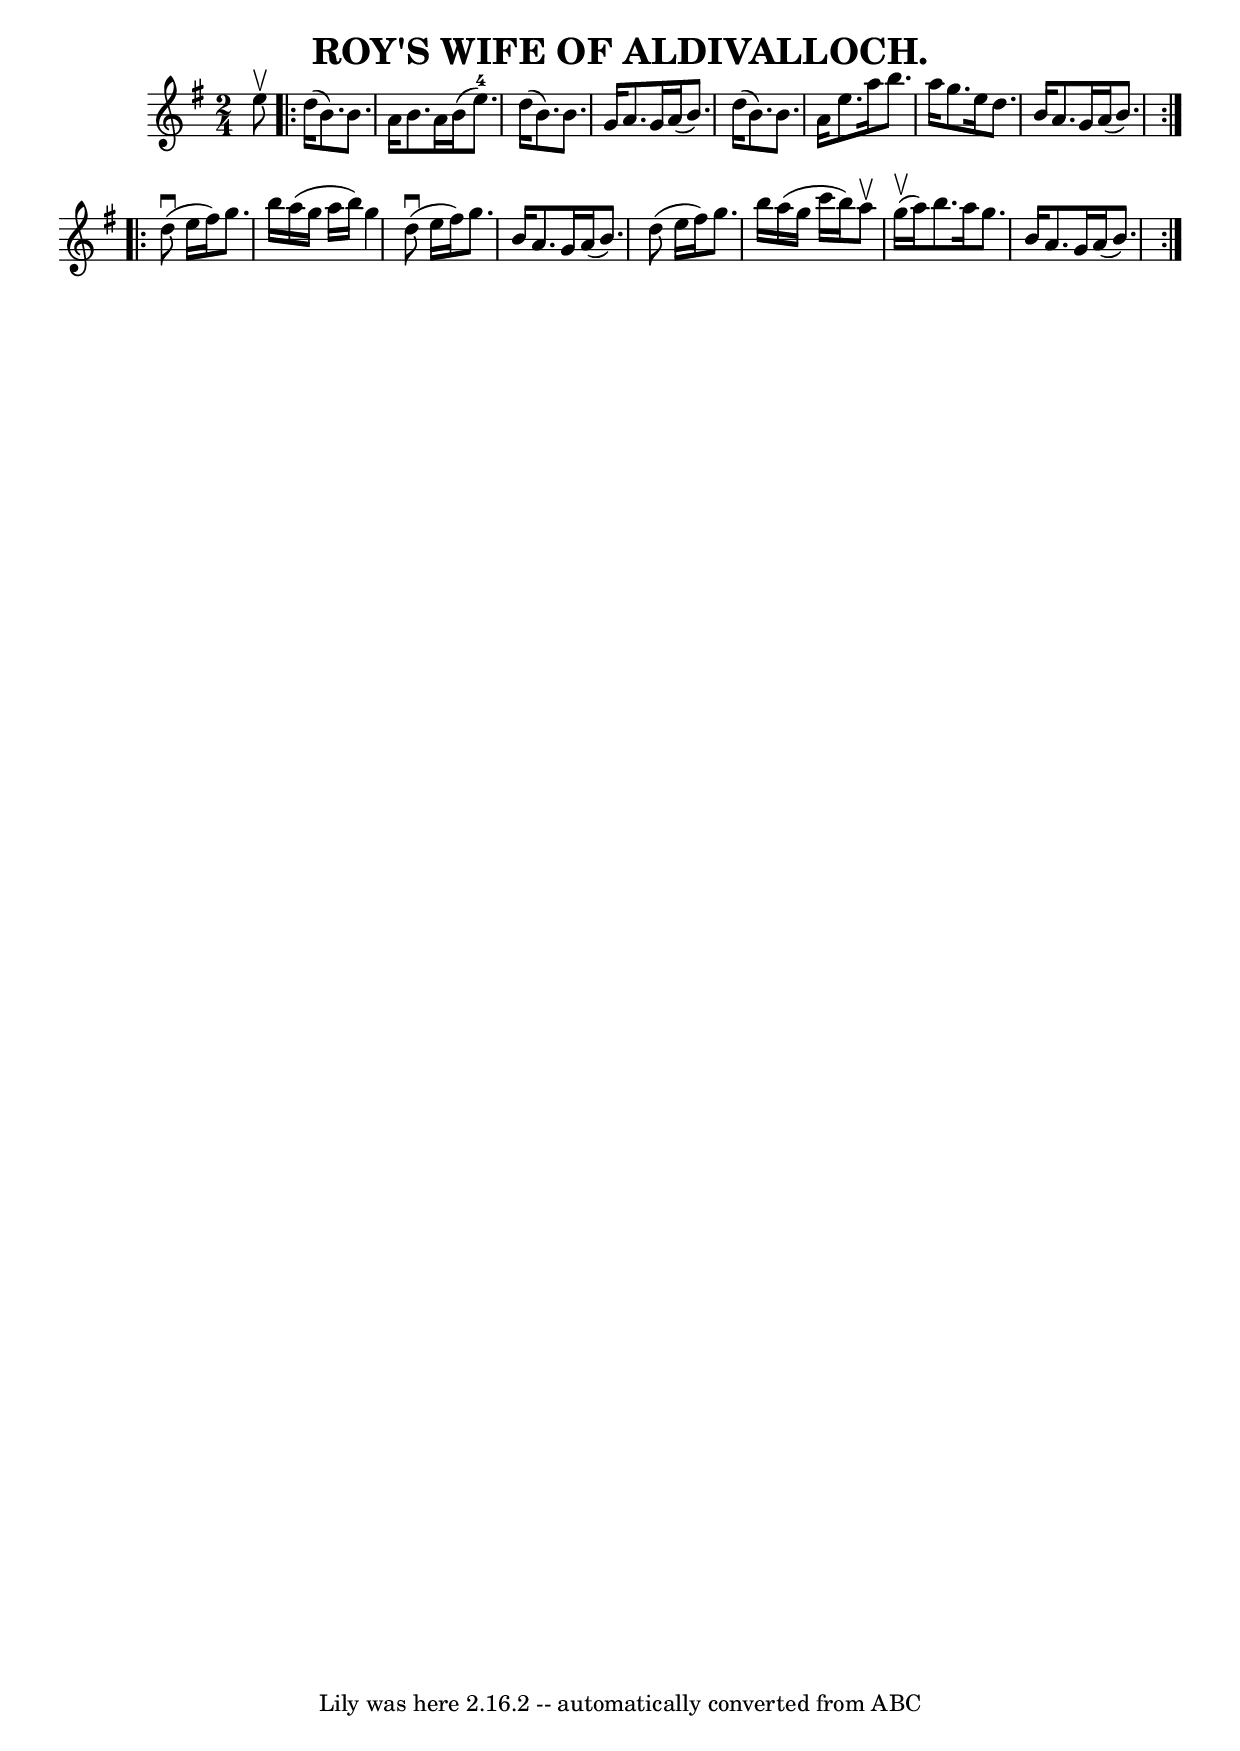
\version "2.16.2"
\include "Mammoth.ily"
\header {
  %% book = "Coles pg 26.7"
 crossRefNumber = "7"
 footnotes = "\\\\ROY'S WIFE. -- First couple join right hands and balance, [4 bars],\\\\down the centre [4 bars], balance at: the foot [4 bars],\\\\cross 4 hands with second couple, back with left hands [3 bars]"
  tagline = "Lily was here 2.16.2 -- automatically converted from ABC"
  title = "ROY'S WIFE OF ALDIVALLOCH."

}
voicedefault =  {


  \time 2/4 
  \key g \major
 e''8^\upbow 
  \repeat volta 2 {
 d''16 (b'8.) b'8. a'16   |
 b'8. a'16 b'16 (e''8.-4) |
 d''16 (b'8.) b'8. g'16   |
 a'8. g'16 a'16 (b'8.)  |
 d''16 (b'8.) b'8. a'16  |
 e''8. a''16 b''8. a''16   |
 g''8. e''16 d''8. b'16  |
 a'8.    
 g'16 a'16 (b'8.) 
  }     
  \repeat volta 2 {
 d''8 (^\downbow e''16 fs''16) g''8. b''16   |
 a''16 (g''16 a''16 b''16) g''4   |
 d''8 (^\downbow e''16 fs''16) g''8. b'16   |
 a'8. g'16 a'16 (b'8.) |
 d''8 (e''16 fs''16) g''8. b''16   |
 a''16 (g''16 c'''16 b''16) a''8^\upbow g''16 (^\upbow a''16)  |
 b''8. a''16 g''8. b'16   |
 a'8. g'16 a'16 (b'8.) 
  }   

}

\score{
  <<

    \context Staff="default"
    {
      \voicedefault 
      
    }

  >>
  \layout {
    
  }
  \midi {
  }

}
